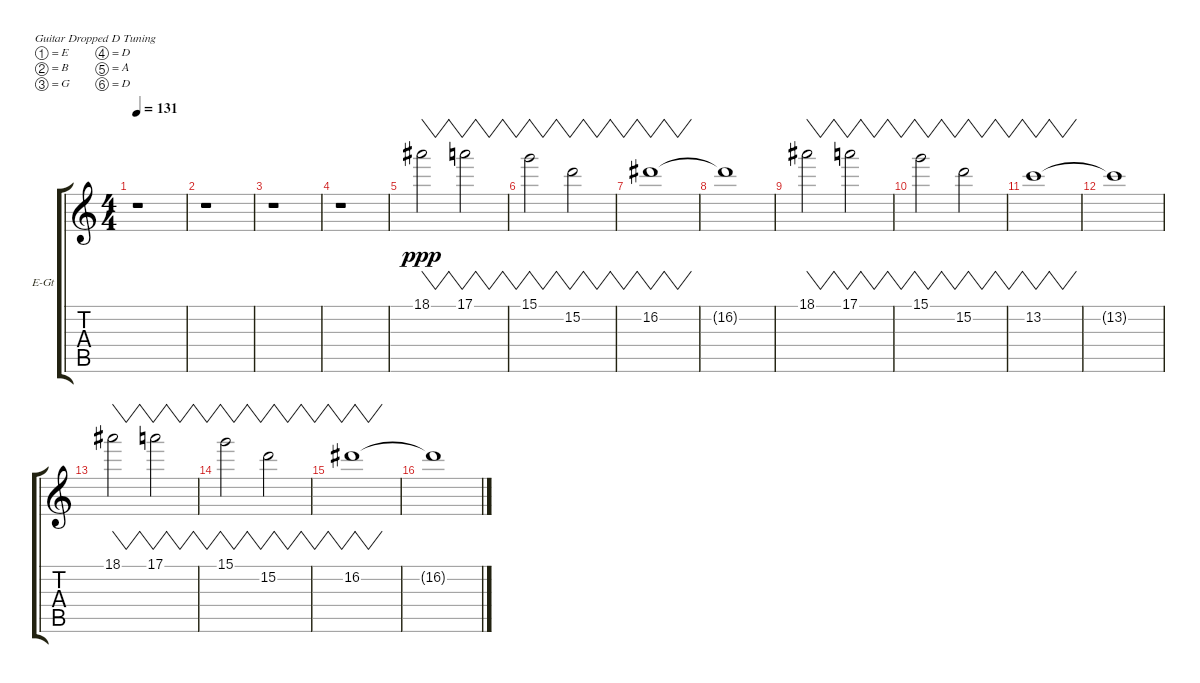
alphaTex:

\bracketExtendMode groupsimilarinstruments
\firstSystemTrackNameOrientation horizontal
\otherSystemsTrackNameOrientation horizontal
\track ("fill" "E-Gt") {instrument acousticgrandpiano}
\staff {score tabs}
\tuning (E4 B3 G3 D3 A2 D2)
\displaytranspose 12
\ts (4 4)
\tempo 131
\clef g2
\ks c
r.1{dy ppp} |
r.1 |
r.1 |
r.1 |
18.1.2{vw} 17.1.2{vw} |
15.1.2{vw} 15.2.2{vw} |
16.2.1{vw} |
16.2{t}.1 |
18.1.2{vw} 17.1.2{vw} |
15.1.2{vw} 15.2.2{vw} |
13.2.1{vw} |
13.2{t}.1 |
18.1.2{vw} 17.1.2{vw} |
15.1.2{vw} 15.2.2{vw} |
16.2.1{vw} |
16.2{t}.1
